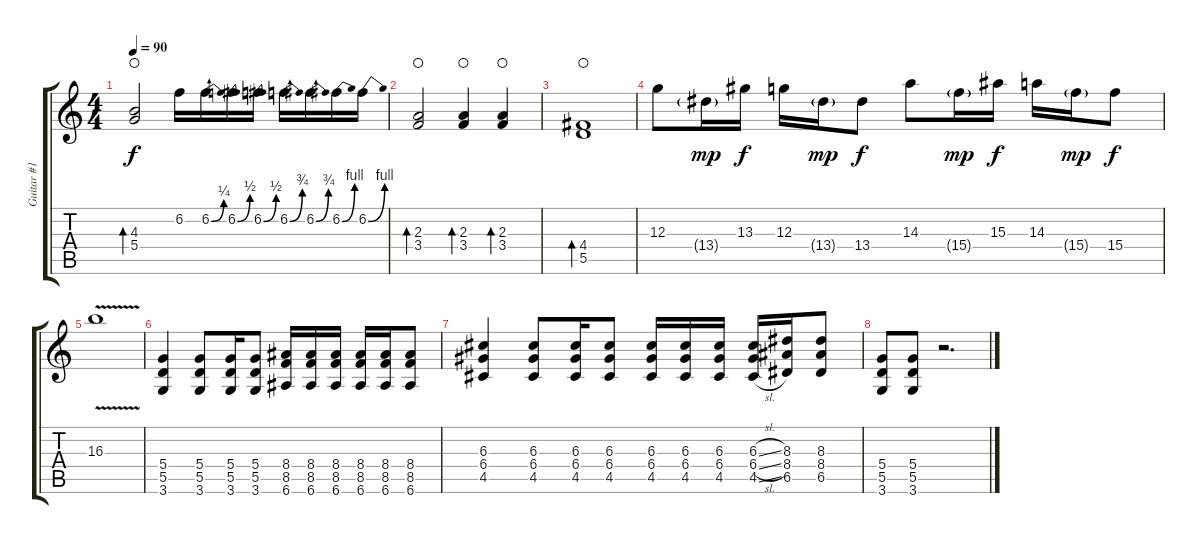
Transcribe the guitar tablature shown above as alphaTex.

\track ("Guitar #1" "Guitar #1") {instrument overdrivenguitar}
\staff {score tabs}
\tuning (E4 B3 G3 D3 A2 E2) {hide}
\ts (4 4)
\tempo 90
\clef g2
\ks c
(4.3 5.4).2{bd 240 dy f waho} 6.2.16 6.2{be (bend 0 0 60 1)}.16 6.2{be (bend 0 0 60 2)}.16 6.2{be (bend 0 0 60 2)}.16 6.2{be (bend 0 0 60 3)}.16 6.2{be (bend 0 0 60 3)}.16 6.2{be (bend 0 0 60 4)}.16 6.2{be (bend 0 0 60 4)}.16 |
(2.3 3.4).2{bd 240 waho} (2.3 3.4).4{bd 240 waho} (2.3 3.4).4{bd 240 waho} |
(4.4 5.5).1{bd 240 waho} |
12.3.8{instrument electricguitarclean} 13.4{g}.16{dy mp} 13.3.16{dy f} 12.3.16 13.4{g}.16{dy mp} 13.4.8{dy f} 14.3.8 15.4{g}.16{dy mp} 15.3.16{dy f} 14.3.16 15.4{g}.16{dy mp} 15.4.8{dy f} |
16.3{v}.1{volume 0} |
(5.4 5.5 3.6).4{volume 14 instrument overdrivenguitar} (5.4 5.5 3.6).8 (5.4 5.5 3.6).16 (5.4 5.5 3.6).8 (8.4 8.5 6.6).16 (8.4 8.5 6.6).16 (8.4 8.5 6.6).16 (8.4 8.5 6.6).16 (8.4 8.5 6.6).16 (8.4 8.5 6.6).8 |
(6.3 6.4 4.5).4 (6.3 6.4 4.5).8 (6.3 6.4 4.5).16 (6.3 6.4 4.5).8 (6.3 6.4 4.5).16 (6.3 6.4 4.5).16 (6.3 6.4 4.5).16 (6.3{sl} 6.4{sl} 4.5{sl}).16 (8.3 8.4 6.5).16 (8.3 8.4 6.5).8 |
(5.4 5.5 3.6).8 (5.4 5.5 3.6).8 r.2{d}
